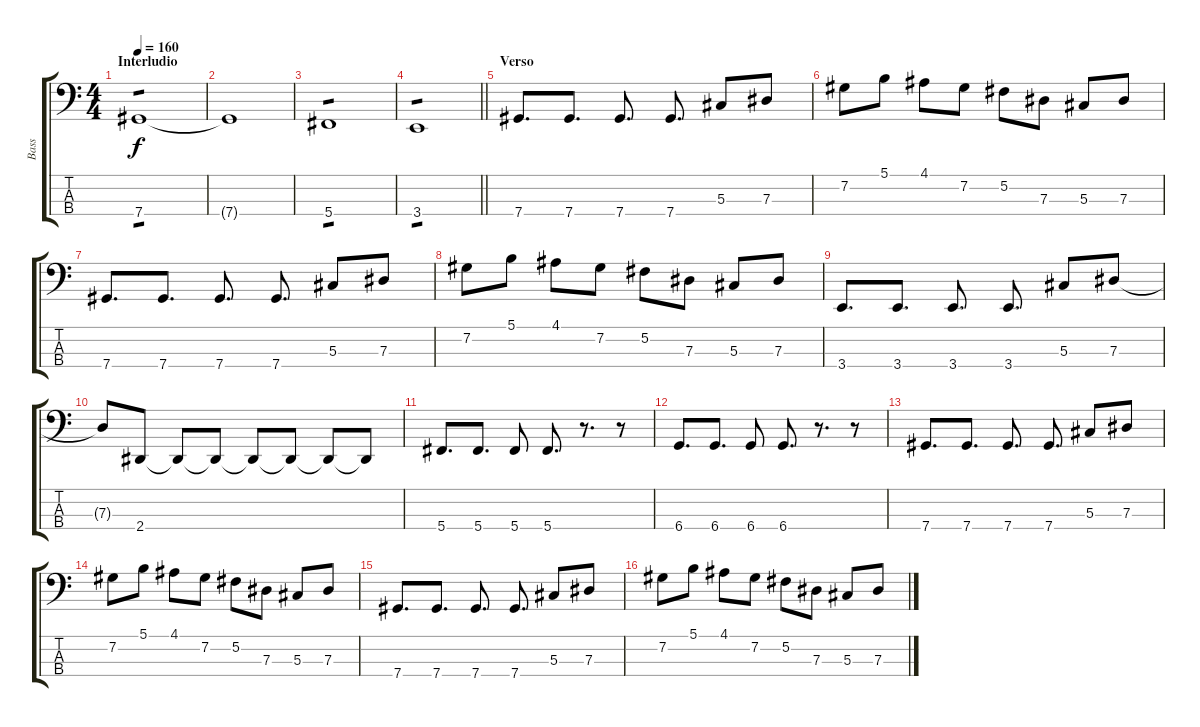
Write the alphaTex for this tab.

\track ("Bass" "Bass") {instrument electricbasspick}
\staff {score tabs}
\tuning (Gb2 Db2 Ab1 Db1) {hide}
\ts (4 4)
\section ("" "Interludio")
\tempo 160
\clef f4
\ks c
7.4.1{tp 1 dy f} |
7.4{t}.1 |
5.4.1{tp 1} |
\barLineRight lightlight
3.4.1{tp 1} |
\section ("" "Verso ")
7.4.8{d} 7.4.8{d} 7.4.8{d} 7.4.8{d} 5.3.8 7.3.8 |
7.2.8 5.1.8 4.1.8 7.2.8 5.2.8 7.3.8 5.3.8 7.3.8 |
7.4.8{d} 7.4.8{d} 7.4.8{d} 7.4.8{d} 5.3.8 7.3.8 |
7.2.8 5.1.8 4.1.8 7.2.8 5.2.8 7.3.8 5.3.8 7.3.8 |
3.4.8{d} 3.4.8{d} 3.4.8{d} 3.4.8{d} 5.3.8 7.3.8 |
7.3{t}.8 2.4.8 2.4{t}.8 2.4{t}.8 2.4{t}.8 2.4{t}.8 2.4{t}.8 2.4{t}.8 |
5.4.8{d} 5.4.8{d} 5.4.8 5.4.8{d} r.8{d} r.8 |
6.4.8{d} 6.4.8{d} 6.4.8 6.4.8{d} r.8{d} r.8 |
7.4.8{d} 7.4.8{d} 7.4.8{d} 7.4.8{d} 5.3.8 7.3.8 |
7.2.8 5.1.8 4.1.8 7.2.8 5.2.8 7.3.8 5.3.8 7.3.8 |
7.4.8{d} 7.4.8{d} 7.4.8{d} 7.4.8{d} 5.3.8 7.3.8 |
7.2.8 5.1.8 4.1.8 7.2.8 5.2.8 7.3.8 5.3.8 7.3.8
